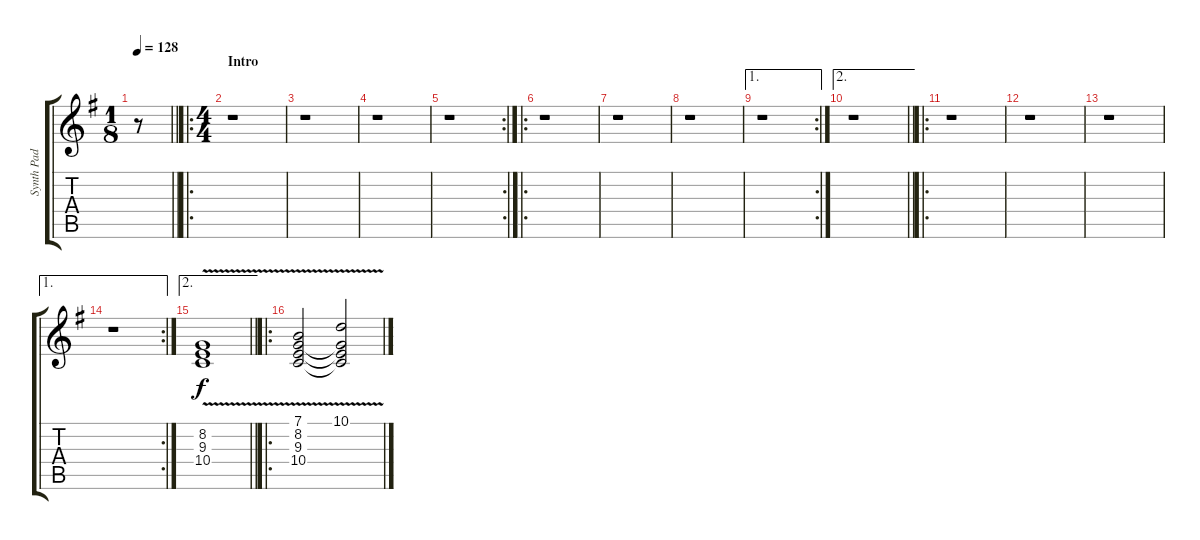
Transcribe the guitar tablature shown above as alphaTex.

\track ("Synth Pad" "Synth Pad") {instrument pad2warm}
\staff {score tabs}
\tuning (E4 B3 G3 D3 A2 E2) {hide}
\ts (1 8)
\tempo 128
\clef g2
\barLineRight lightlight
\ks g
r.8{dy f instrument pad2warm} |
\ro
\ts (4 4)
\section ("" "Intro")
r.1 |
r.1 |
r.1 |
\rc 2
r.1 |
\ro
r.1 |
r.1 |
r.1 |
\ae 1
\rc 2
r.1 |
\ae 2
\barLineRight lightlight
r.1 |
\ro
r.1 |
r.1 |
r.1 |
\ae 1
\rc 2
r.1 |
\ae 2
\barLineRight lightlight
(8.2{v} 9.3{v} 10.4{v}).1 |
\ro
(7.1{v} 8.2{v} 9.3{v} 10.4{v}).2 (10.1{v} 8.2{v t} 9.3{v t} 10.4{v t}).2
